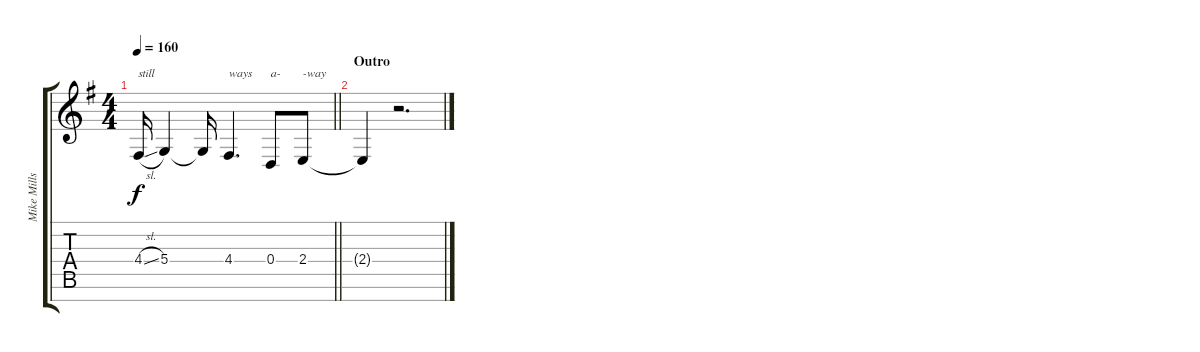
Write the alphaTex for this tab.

\track ("Mike Mills (Backvocal)" "Mike Mills") {instrument tuba}
\staff {score tabs}
\tuning (E4 B3 G3 D3 A2 E2 B1) {hide}
\ts (4 4)
\tempo 160
\clef g2
\barLineRight lightlight
\ks g
4.4{sl t}.16{txt "still" dy f} 5.4.4 5.4{t}.16 4.4.4{d txt "ways"} 0.4.8{txt "a-"} 2.4.8{txt "-way"} |
\section ("" "Outro")
2.4{t}.4 r.2{d}
